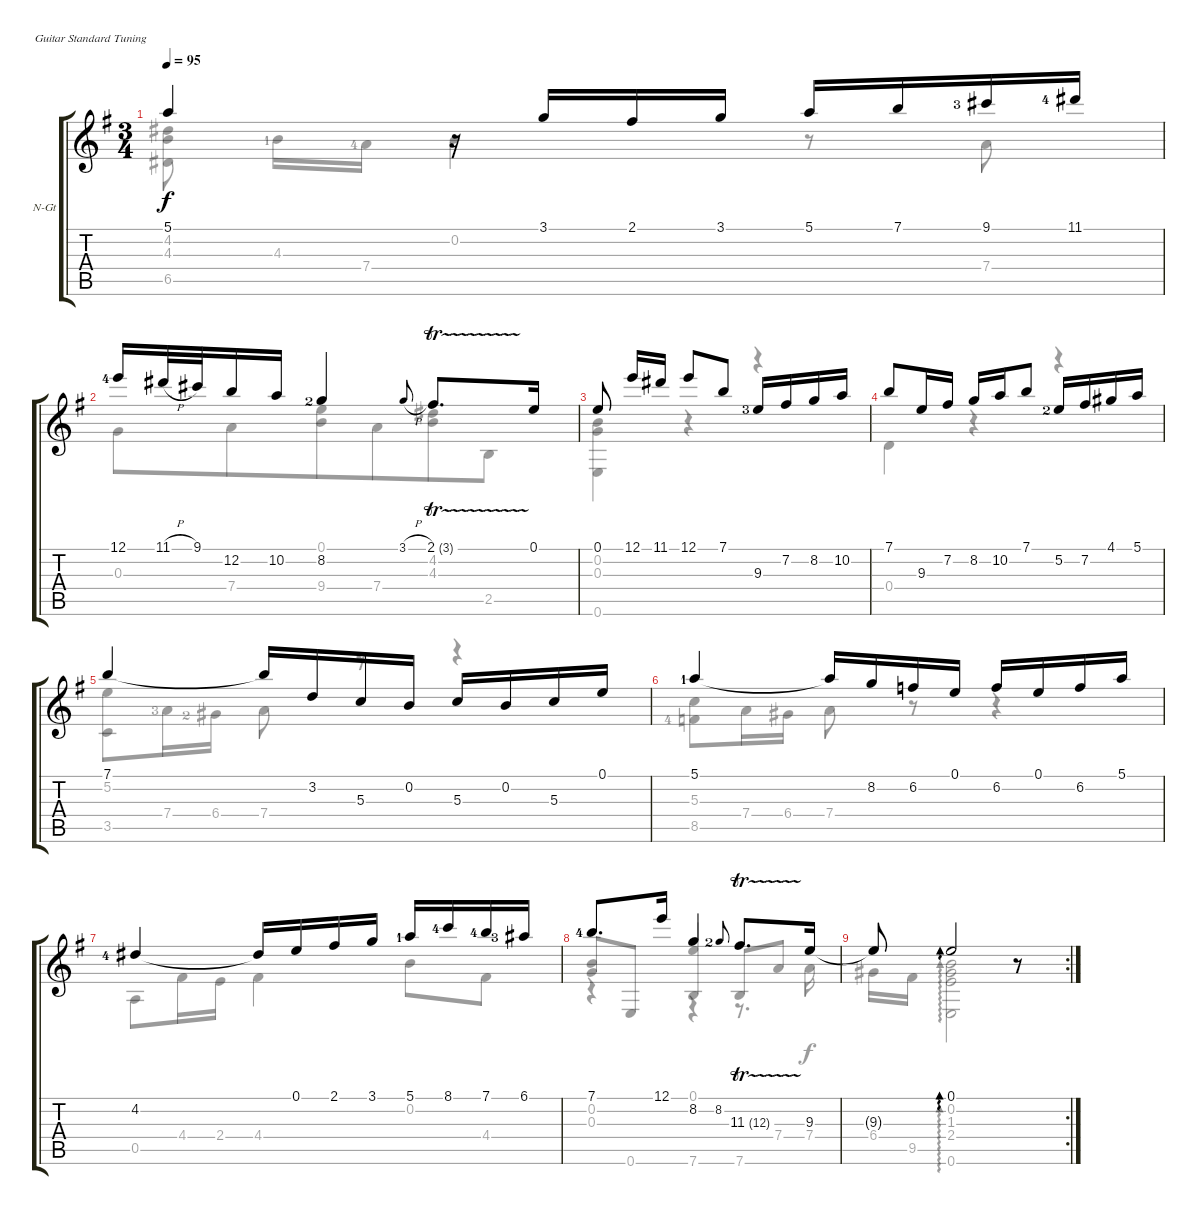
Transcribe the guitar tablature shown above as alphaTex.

\bracketExtendMode groupsimilarinstruments
\firstSystemTrackNameOrientation horizontal
\otherSystemsTrackNameOrientation horizontal
\track ("David Russell" "N-Gt") {instrument acousticguitarnylon}
\staff {score tabs}
\tuning (E4 B3 G3 D3 A2 E2)
\voice
\ts (3 4)
\tempo 95
\clef g2
\ks g
5.1.4{dy f} r.16 3.1.16 2.1.16 3.1.16 5.1.16 7.1.16 9.1{lf 4}.16 11.1{lf 5}.16 |
12.1{lf 5}.16 11.1{h}.32 9.1.32 12.2.16 10.2.16{beam merge} 8.2{lf 3}.4 3.1{h}.8{gr onbeat} 2.1{tr (3 16)}.8{d} 0.1.16 |
0.1.8{beam split} 12.1.16 11.1.16 12.1.8 7.1.8 9.3{lf 4}.16 7.2.16 8.2.16 10.2.16 |
7.1.8 9.3.16 7.2.16 8.2.16 10.2.16 7.1.8 5.2{lf 3}.16 7.2.16 4.1.16 5.1.16 |
7.1.4 7.1{t}.16 3.2.16 5.3.16 0.2.16 5.3.16 0.2.16 5.3.16 0.1.16 |
5.1{lf 2}.4 5.1{t}.16 8.2.16 6.2.16 0.1.16 6.2.16 0.1.16 6.2.16 5.1.16 |
4.2{lf 5}.4 4.2{t}.16 0.1.16 2.1.16 3.1.16 5.1{lf 2}.16 8.1{lf 5}.16 7.1{lf 5}.16 6.1{lf 4}.16 |
7.1{lf 5}.8{d} 12.1.16 8.2.4 8.2{lf 3}.8{gr onbeat} 11.3{tr (12 16)}.8{d} 9.3.16 |
\rc 2
9.3{t}.8 0.1.2{ad 0} r.8
\voice
\clef g2
\ottava regular
\simile none
\ks g
(4.2 4.3 6.5).8{dy f beam split} 4.3{lf 2}.16 7.4{lf 5}.16 0.2.4 r.8 7.4.8 |
0.3.8 7.4.8{beam merge} (9.4 0.1).8 7.4.8{beam merge} (4.2 4.3).8 2.5.8 |
(0.2 0.3 0.6).4 r.4 r.4 |
0.4.4 r.4 r.4 |
(5.2 3.5).8 7.4{lf 4}.16 6.4{lf 3}.16 7.4.8 r.8 r.4 |
(5.3 8.5{lf 5}).8 7.4.16 6.4.16 7.4.8 r.8 r.4 |
0.5.8 4.4.16 2.4.16 4.4.4 0.2.8 4.4.8 |
(0.2 0.3).8{beam invert} 0.6.8 (7.6 0.1).4{beam invert} 7.6.8{beam invert} 7.4.8 |
6.4.16 9.5.16 (0.6 2.4 1.3 0.2).2{ad 120} r.8
\voice
\clef g2
\ottava regular
\simile none
\ks g
|
|
|
|
|
|
|
r.4 r.4 r.8{d} 7.4.16 |
